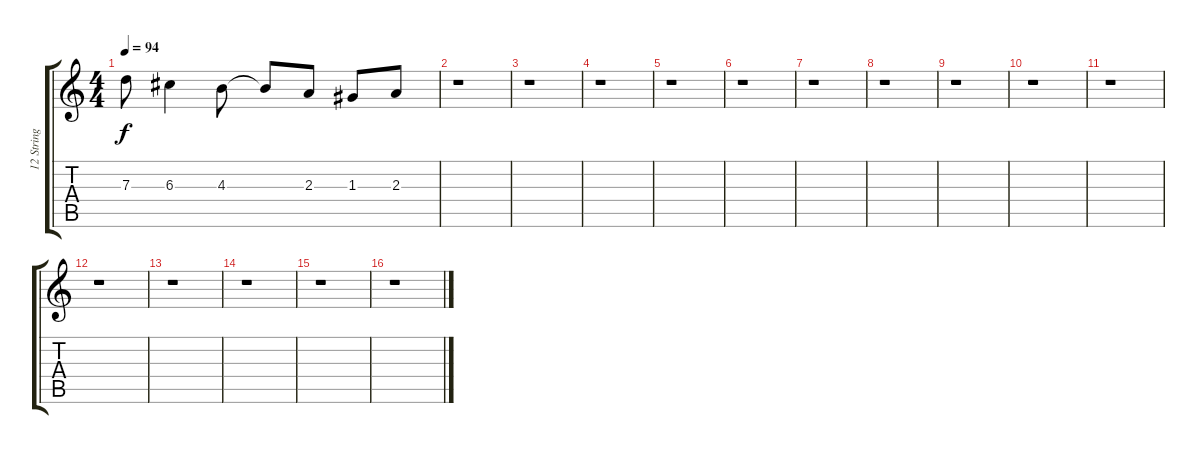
\track ("12 String Fills" "12 String ") {instrument distortionguitar}
\staff {score tabs}
\tuning (E4 B3 G3 D3 A2 E2) {hide}
\ts (4 4)
\tempo 94
\clef g2
\ks c
7.3.8{dy f} 6.3.4 4.3.8 4.3{t}.8 2.3.8 1.3.8 2.3.8 |
r.1 |
r.1 |
r.1 |
r.1 |
r.1 |
r.1 |
r.1 |
r.1 |
r.1 |
r.1 |
r.1 |
r.1 |
r.1 |
r.1 |
r.1
